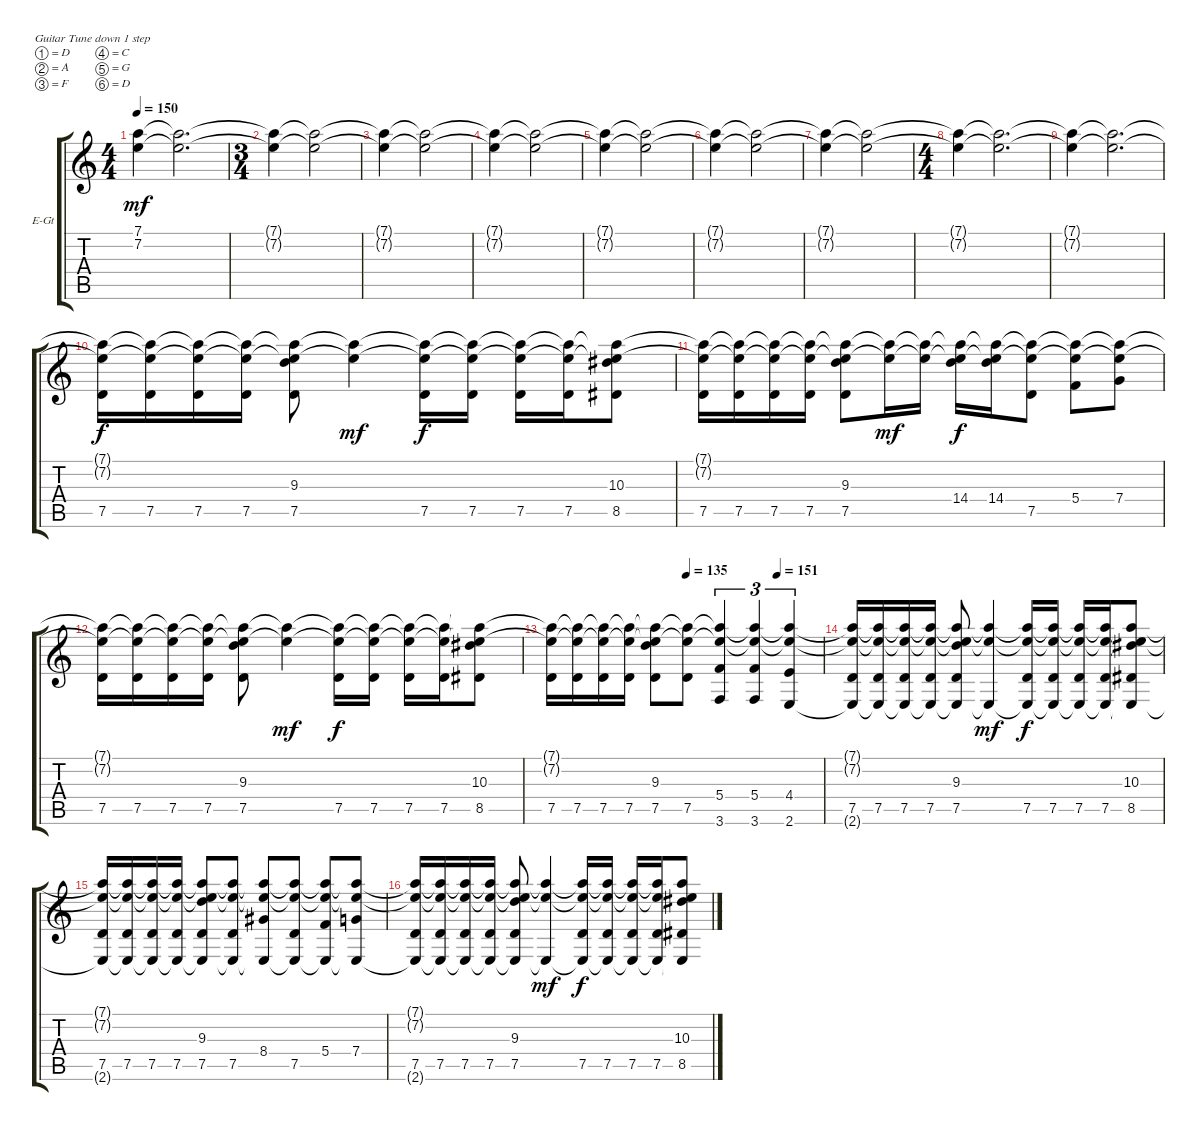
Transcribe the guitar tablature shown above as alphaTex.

\bracketExtendMode groupsimilarinstruments
\firstSystemTrackNameOrientation horizontal
\otherSystemsTrackNameOrientation horizontal
\track ("Гитара 2" "E-Gt") {instrument distortionguitar}
\staff {score tabs}
\tuning (D4 A3 F3 C3 G2 D2)
\ts (4 4)
\tempo 150
\clef g2
\ks c
(7.2{t} 7.1{t}).4{dy mf} (7.2{t} 7.1{t}).2{d} |
\ts (3 4)
\beaming (8 2 2 2)
(7.2{t} 7.1{t}).4 (7.2{t} 7.1{t}).2 |
\beaming (8 2 2 2 2)
(7.2{t} 7.1{t}).4 (7.2{t} 7.1{t}).2 |
(7.2{t} 7.1{t}).4 (7.2{t} 7.1{t}).2 |
(7.2{t} 7.1{t}).4 (7.2{t} 7.1{t}).2 |
(7.2{t} 7.1{t}).4 (7.2{t} 7.1{t}).2 |
(7.2{t} 7.1{t}).4 (7.2{t} 7.1{t}).2 |
\ts (4 4)
\beaming (8 2 2 2 2)
(7.2{t} 7.1{t}).4 (7.2{t} 7.1{t}).2{d} |
(7.2{t} 7.1{t}).4 (7.2{t} 7.1{t}).2{d} |
(7.5 7.2{t} 7.1{t}).16{dy f} (7.5 7.2{t} 7.1{t}).16 (7.5 7.2{t} 7.1{t}).16 (7.5 7.2{t} 7.1{t}).16 (9.3 7.5 7.2{t} 7.1{t}).8 (7.2{t} 7.1{t}).4{dy mf} (7.5 7.2{t} 7.1{t}).16{dy f} (7.5 7.2{t} 7.1{t}).16 (7.5 7.2{t} 7.1{t}).16 (7.5 7.2{t} 7.1{t}).16 (10.3 8.5 7.2{t} 7.1{t}).8 |
(7.5 7.2{t} 7.1{t}).16 (7.5 7.2{t} 7.1{t}).16 (7.5 7.2{t} 7.1{t}).16 (7.5 7.2{t} 7.1{t}).16 (9.3 7.5 7.2{t} 7.1{t}).8 (7.2{t} 7.1{t}).16{dy mf} (7.2{t} 7.1{t}).16 (14.4 7.2{t} 7.1{t}).16{dy f} (14.4 7.2{t} 7.1{t}).16 (7.5 7.2{t} 7.1{t}).8 (5.4 7.2{t} 7.1{t}).8 (7.4 7.2{t} 7.1{t}).8 |
(7.5 7.2{t} 7.1{t}).16 (7.5 7.2{t} 7.1{t}).16 (7.5 7.2{t} 7.1{t}).16 (7.5 7.2{t} 7.1{t}).16 (9.3 7.5 7.2{t} 7.1{t}).8 (7.2{t} 7.1{t}).4{dy mf} (7.5 7.2{t} 7.1{t}).16{dy f} (7.5 7.2{t} 7.1{t}).16 (7.5 7.2{t} 7.1{t}).16 (7.5 7.2{t} 7.1{t}).16 (10.3 8.5 7.2{t} 7.1{t}).8 |
\tempo (135 0.5)
\tempo (151 0.833333)
(7.5 7.2{t} 7.1{t}).16 (7.5 7.2{t} 7.1{t}).16 (7.5 7.2{t} 7.1{t}).16 (7.5 7.2{t} 7.1{t}).16 (9.3 7.5 7.2{t} 7.1{t}).8 (7.5 7.2{t} 7.1{t}).8 (5.4 3.6 7.2{t} 7.1{t}).4{tu (3 2)} (5.4 3.6 7.2{t} 7.1{t}).4{tu (3 2)} (4.4 2.6 7.2{t} 7.1{t}).4{tu (3 2)} |
(7.5 2.6{t} 7.2{t} 7.1{t}).16 (7.5 2.6{t} 7.2{t} 7.1{t}).16 (7.5 2.6{t} 7.2{t} 7.1{t}).16 (7.5 2.6{t} 7.2{t} 7.1{t}).16 (9.3 7.5 2.6{t} 7.2{t} 7.1{t}).8 (2.6{t} 7.2{t} 7.1{t}).4{dy mf} (7.5 2.6{t} 7.2{t} 7.1{t}).16{dy f} (7.5 2.6{t} 7.2{t} 7.1{t}).16 (7.5 2.6{t} 7.2{t} 7.1{t}).16 (7.5 2.6{t} 7.2{t} 7.1{t}).16 (10.3 8.5 2.6{t} 7.2{t} 7.1{t}).8 |
(7.5 2.6{t} 7.2{t} 7.1{t}).16 (7.5 2.6{t} 7.2{t} 7.1{t}).16 (7.5 2.6{t} 7.2{t} 7.1{t}).16 (7.5 2.6{t} 7.2{t} 7.1{t}).16 (9.3 7.5 2.6{t} 7.2{t} 7.1{t}).8 (7.5 2.6{t} 7.2{t} 7.1{t}).8 (8.4 2.6{t} 7.2{t} 7.1{t}).8 (7.5 2.6{t} 7.2{t} 7.1{t}).8 (5.4 2.6{t} 7.2{t} 7.1{t}).8 (7.4 2.6{t} 7.2{t} 7.1{t}).8 |
(7.5 2.6{t} 7.2{t} 7.1{t}).16 (7.5 2.6{t} 7.2{t} 7.1{t}).16 (7.5 2.6{t} 7.2{t} 7.1{t}).16 (7.5 2.6{t} 7.2{t} 7.1{t}).16 (9.3 7.5 2.6{t} 7.2{t} 7.1{t}).8 (2.6{t} 7.2{t} 7.1{t}).4{dy mf} (7.5 2.6{t} 7.2{t} 7.1{t}).16{dy f} (7.5 2.6{t} 7.2{t} 7.1{t}).16 (7.5 2.6{t} 7.2{t} 7.1{t}).16 (7.5 2.6{t} 7.2{t} 7.1{t}).16 (10.3 8.5 2.6{t} 7.2{t} 7.1{t}).8
